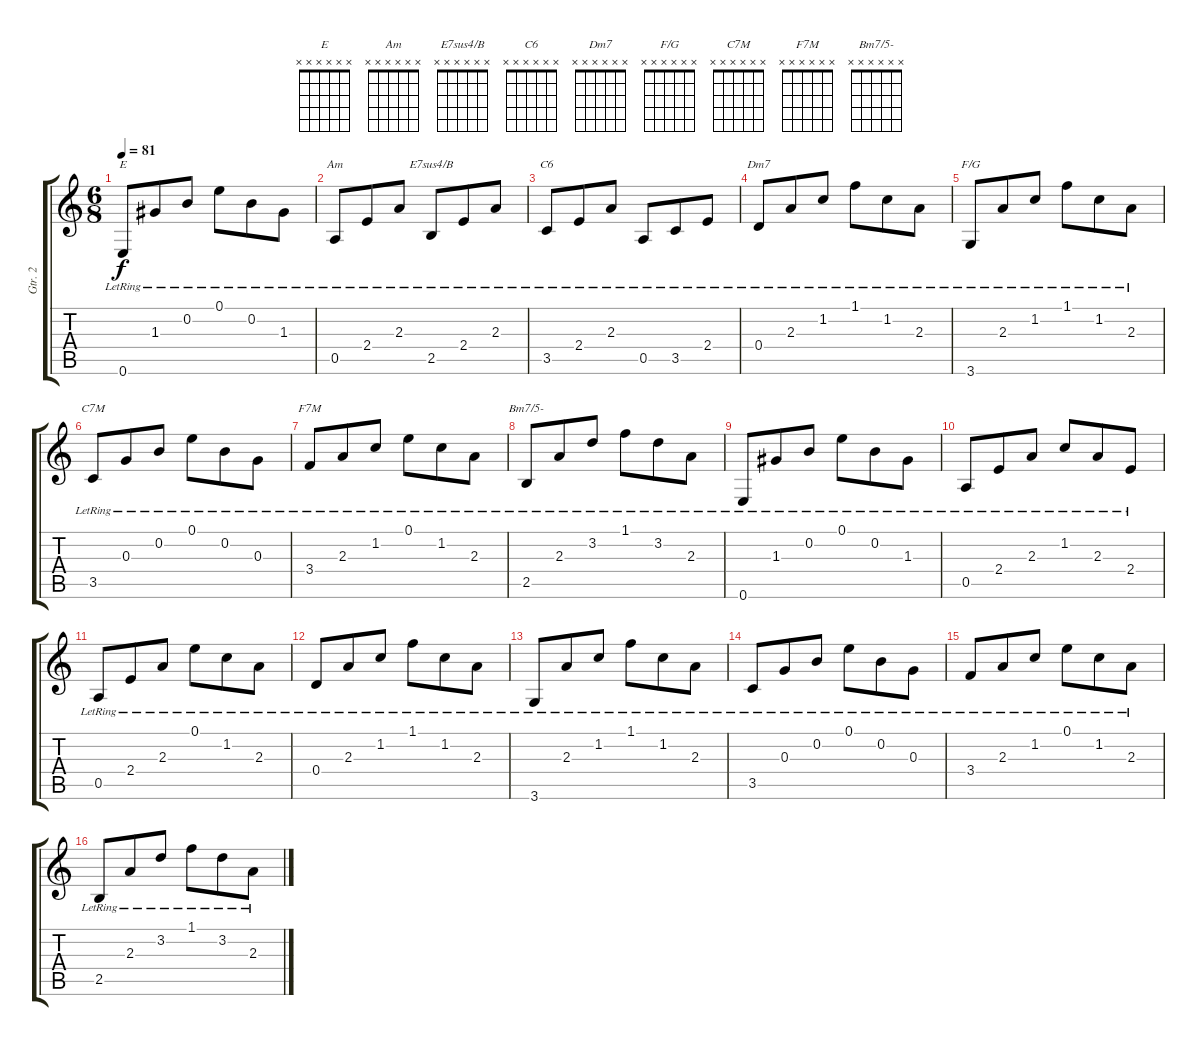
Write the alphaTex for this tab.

\track ("Gtr. 2" "Gtr. 2") {instrument electricguitarclean}
\staff {score tabs}
\tuning (E4 B3 G3 D3 A2 E2) {hide}
\chord ("E" x x x x x x)
\chord ("Am" x x x x x x)
\chord ("E7sus4/B" x x x x x x)
\chord ("C6" x x x x x x)
\chord ("Dm7" x x x x x x)
\chord ("F/G" x x x x x x)
\chord ("C7M" x x x x x x)
\chord ("F7M" x x x x x x)
\chord ("Bm7/5-" x x x x x x)
\ts (6 8)
\tempo 81
\clef g2
\ks c
0.6{lr}.8{ch "E" dy f} 1.3{lr}.8 0.2{lr}.8 0.1{lr}.8 0.2{lr}.8 1.3{lr}.8 |
0.5{lr}.8{ch "Am"} 2.4{lr}.8 2.3{lr}.8 2.5{lr}.8{ch "E7sus4/B"} 2.4{lr}.8 2.3{lr}.8 |
3.5{lr}.8{ch "C6"} 2.4{lr}.8 2.3{lr}.8 0.5{lr}.8 3.5{lr}.8 2.4{lr}.8 |
0.4{lr}.8{ch "Dm7"} 2.3{lr}.8 1.2{lr}.8 1.1{lr}.8 1.2{lr}.8 2.3{lr}.8 |
3.6{lr}.8{ch "F/G"} 2.3{lr}.8 1.2{lr}.8 1.1{lr}.8 1.2{lr}.8 2.3{lr}.8 |
3.5{lr}.8{ch "C7M"} 0.3{lr}.8 0.2{lr}.8 0.1{lr}.8 0.2{lr}.8 0.3{lr}.8 |
3.4{lr}.8{ch "F7M"} 2.3{lr}.8 1.2{lr}.8 0.1{lr}.8 1.2{lr}.8 2.3{lr}.8 |
2.5{lr}.8{ch "Bm7/5-"} 2.3{lr}.8 3.2{lr}.8 1.1{lr}.8 3.2{lr}.8 2.3{lr}.8 |
0.6{lr}.8 1.3{lr}.8 0.2{lr}.8 0.1{lr}.8 0.2{lr}.8 1.3{lr}.8 |
0.5{lr}.8 2.4{lr}.8 2.3{lr}.8 1.2{lr}.8 2.3{lr}.8 2.4{lr}.8 |
0.5{lr}.8 2.4{lr}.8 2.3{lr}.8 0.1{lr}.8 1.2{lr}.8 2.3{lr}.8 |
0.4{lr}.8 2.3{lr}.8 1.2{lr}.8 1.1{lr}.8 1.2{lr}.8 2.3{lr}.8 |
3.6{lr}.8 2.3{lr}.8 1.2{lr}.8 1.1{lr}.8 1.2{lr}.8 2.3{lr}.8 |
3.5{lr}.8 0.3{lr}.8 0.2{lr}.8 0.1{lr}.8 0.2{lr}.8 0.3{lr}.8 |
3.4{lr}.8 2.3{lr}.8 1.2{lr}.8 0.1{lr}.8 1.2{lr}.8 2.3{lr}.8 |
2.5{lr}.8 2.3{lr}.8 3.2{lr}.8 1.1{lr}.8 3.2{lr}.8 2.3{lr}.8
